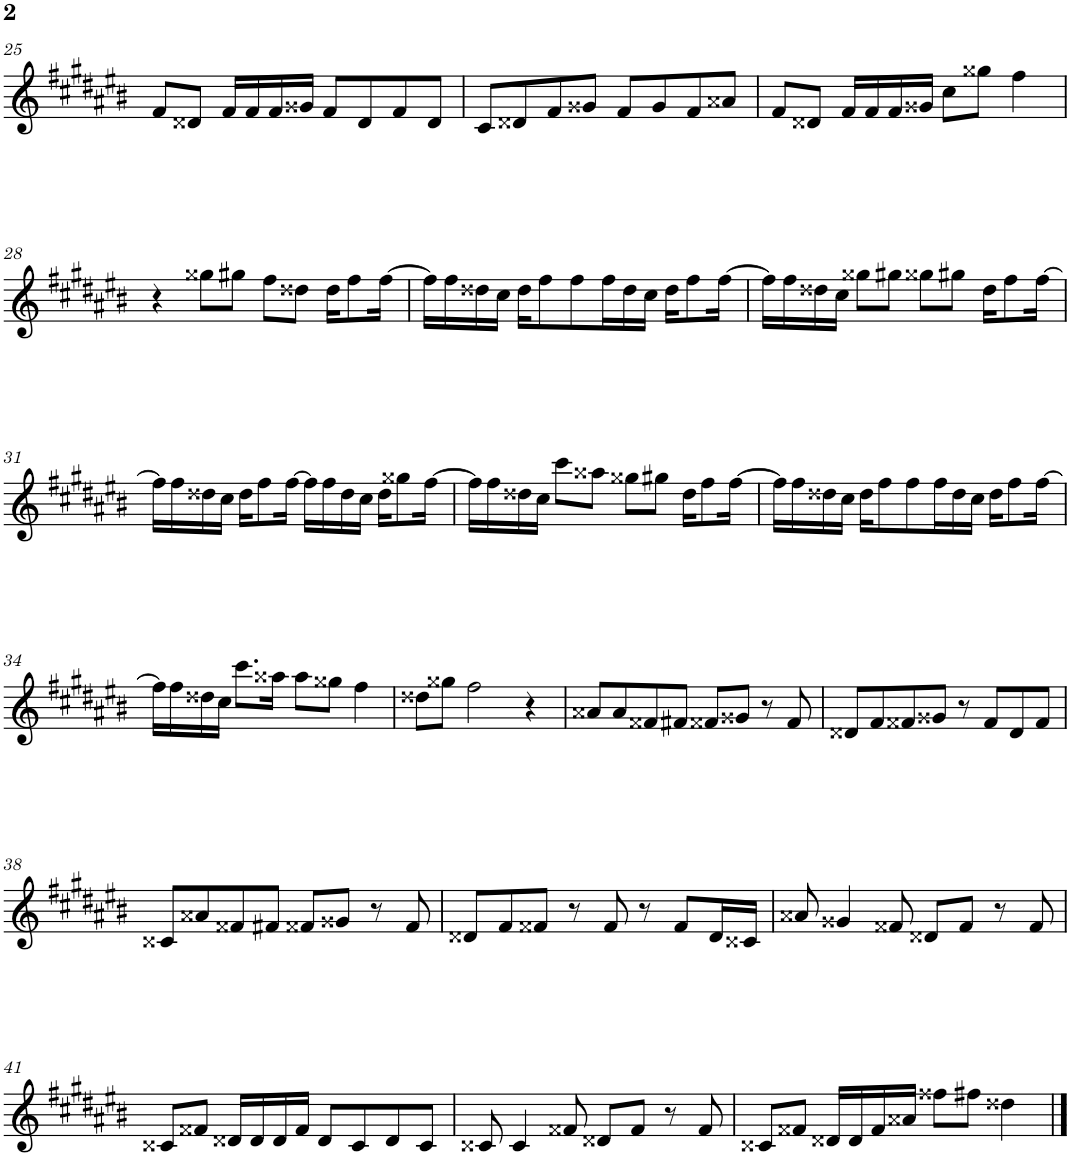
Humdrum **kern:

**kern
*part1
*staff1
*I"Piano
*I'Pno.
!!LO:PB:g=z
*clefG2
*k[f#c#g#d#a#e#b#]
*M4/4
=25
8f#/L
8d##X/J
16f#/LL
16f#/
16f#/
16g##X/JJ
8f#/L
8d##/
8f#/
8d##/J
=26
8c#/L
8d##X/
8f#/
8g##X/J
8f#/L
8g##/
8f#/
8a##X/J
=27
8f#/L
8d##X/J
16f#/LL
16f#/
16f#/
16g##X/JJ
8cc#\L
8gg##X\J
4ff#\
!!LO:LB:g=z
=28
4r
8gg##X\L
8gg#X\J
8ff#\L
8dd##X\J
16dd##\KL
8ff#\
[16ff#\Jk
=29
16ff#\LL]
16ff#\
16dd##X\
16cc#\JJ
16dd##\KL
8ff#\
8ff#\
16ff#\L
16dd##\
16cc#\JJ
16dd##\KL
8ff#\
[16ff#\Jk
=30
16ff#\LL]
16ff#\
16dd##X\
16cc#\JJ
8gg##X\L
8gg#X\J
8gg##X\L
8gg#X\J
16dd##\KL
8ff#\
[16ff#\Jk
!!LO:LB:g=z
=31
16ff#\LL]
16ff#\
16dd##X\
16cc#\JJ
16dd##\KL
8ff#\
[16ff#\Jk
16ff#\LL]
16ff#\
16dd##\
16cc#\JJ
16dd##\KL
8gg##X\
[16ff#\Jk
=32
16ff#\LL]
16ff#\
16dd##X\
16cc#\JJ
8ccc#\L
8aa##X\J
8gg##X\L
8gg#X\J
16dd##\KL
8ff#\
[16ff#\Jk
=33
16ff#\LL]
16ff#\
16dd##X\
16cc#\JJ
16dd##\KL
8ff#\
8ff#\
16ff#\L
16dd##\
16cc#\JJ
16dd##\KL
8ff#\
[16ff#\Jk
!!LO:LB:g=z
=34
16ff#\LL]
16ff#\
16dd##X\
16cc#\JJ
8.ccc#\L
16aa##X\Jk
8aa##\L
8gg##X\J
4ff#\
=35
8dd##X\L
8gg##X\J
2ff#\
4r
=36
8a##X/L
8a##/
8f##X/
8f#X/J
8f##X/L
8g##X/J
8r
8f##/
=37
8d##X/L
8f#/
8f##X/
8g##X/J
8r
8f##/L
8d##/
8f##/J
!!LO:LB:g=z
=38
8c##X/L
8a##X/
8f##X/
8f#X/J
8f##X/L
8g##X/J
8r
8f##/
=39
8d##X/L
8f#/
8f##X/J
8r
8f##/
8r
8f##/L
16d##/L
16c##X/JJ
=40
8a##X/
4g##X/
8f##X/
8d##X/L
8f##/J
8r
8f##/
!!LO:LB:g=z
=41
8c##X/L
8f##X/J
16d##X/LL
16d##/
16d##/
16f##/JJ
8d##/L
8c##/
8d##/
8c##/J
=42
8c##X/
4c##/
8f##X/
8d##X/L
8f##/J
8r
8f##/
=43
8c##X/L
8f##X/J
16d##X/LL
16d##/
16f##/
16a##X/JJ
8ff##X\L
8ff#X\J
4dd##X\
==
*-
